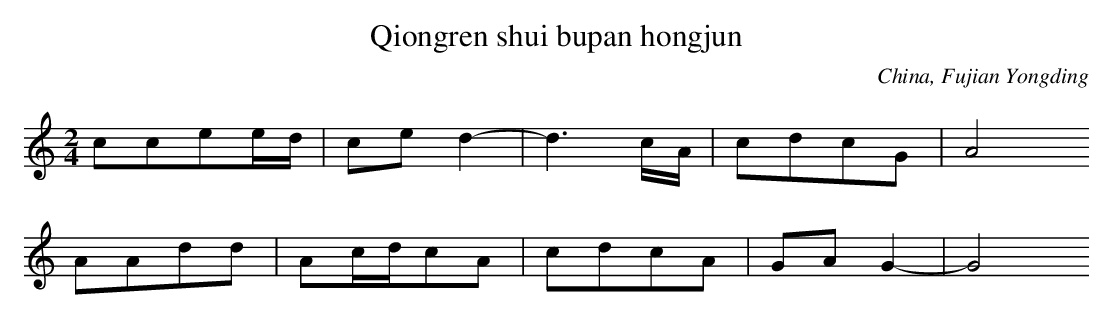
X:1
T: Qiongren shui bupan hongjun
O: China, Fujian Yongding
M: 2/4
L: 1/16
K: C
c2c2e2ed | c2e2d4- | d6cA | c2d2c2G2 | A8
A2A2d2d2 | A2cdc2A2 | c2d2c2A2 | G2A2G4- | G8
